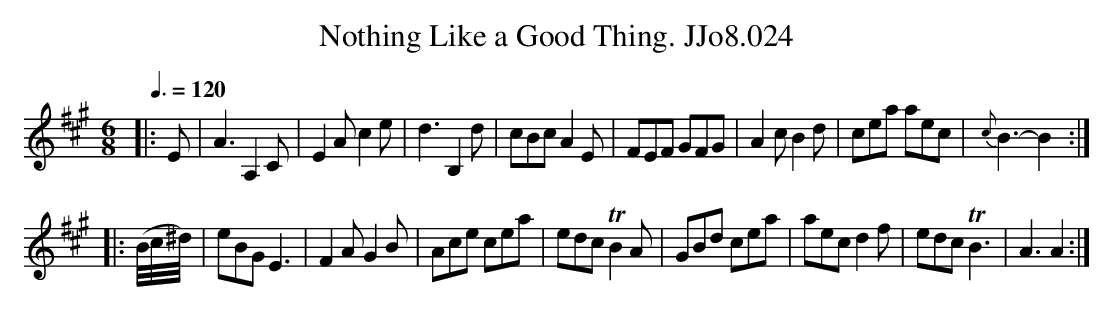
X:1
T:Nothing Like a Good Thing. JJo8.024
M:6/8
L:1/8
Q:3/8=120
K:A
|:E|A3A,2C|E2Ac2e|d3B,2d|cBcA2E|FEF GFG|A2cB2d|cea aec|{c}B3-B2:|
|:(B/4c/4^d/4)|eBGE3|F2AG2B|Ace cea|edc TB2A|GBd cea|aecd2f|edcTB3|A3A2:|
